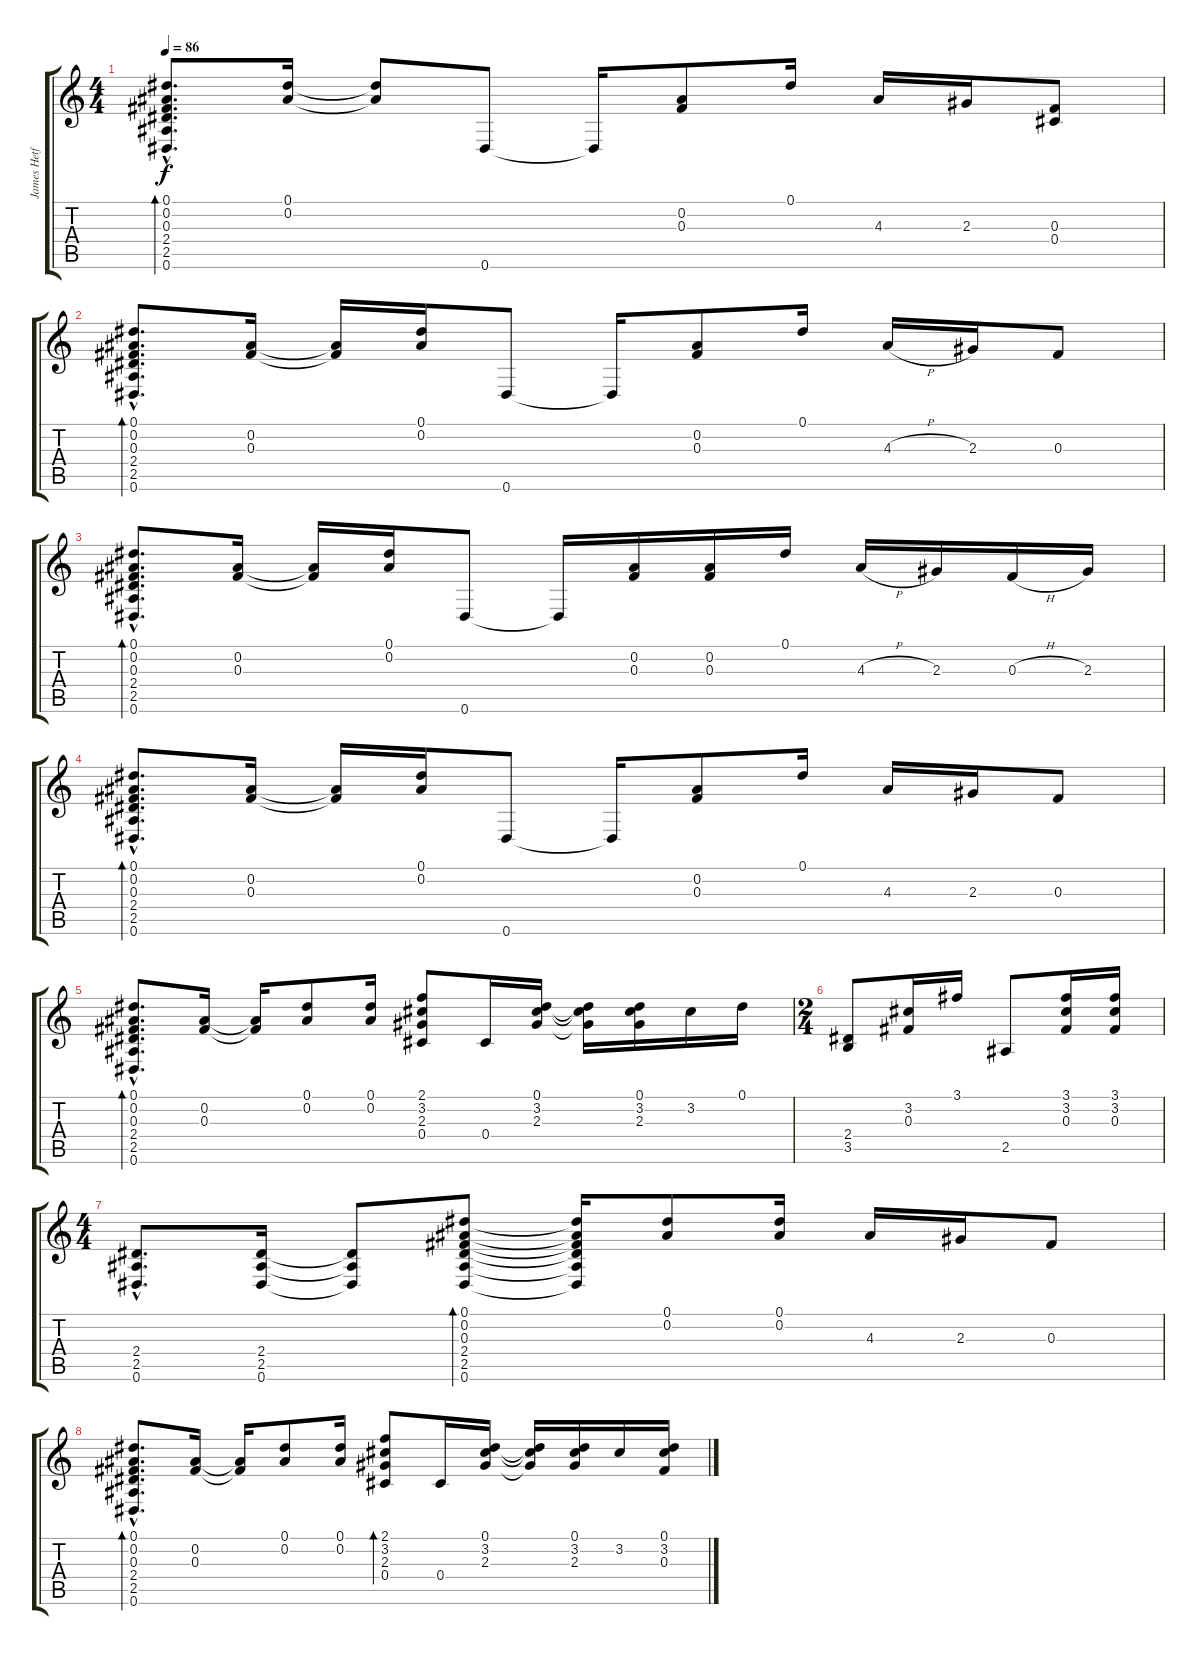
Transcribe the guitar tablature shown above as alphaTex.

\track ("James Hetfield (clean)" "James Hetf") {instrument electricguitarclean}
\staff {score tabs}
\tuning (Eb4 Bb3 Gb3 Db3 Ab2 Eb2) {hide}
\ts (4 4)
\tempo 86
\clef g2
\ks c
(0.1{hac} 0.2{hac} 0.3{hac} 2.4{hac} 2.5{hac} 0.6{hac}).8{d bd 60 dy f} (0.1 0.2).16 (0.1{t} 0.2{t}).8 0.6.8 0.6{t}.16 (0.2 0.3).8 0.1.16 4.3.16 2.3.16 (0.3 0.4).8 |
(0.1{hac} 0.2{hac} 0.3{hac} 2.4{hac} 2.5{hac} 0.6{hac}).8{d bd 60} (0.2 0.3).16 (0.2{t} 0.3{t}).16 (0.1 0.2).16 0.6.8 0.6{t}.16 (0.2 0.3).8 0.1.16 4.3{h}.16 2.3.16 0.3.8 |
(0.1{hac} 0.2{hac} 0.3{hac} 2.4{hac} 2.5{hac} 0.6{hac}).8{d bd 60} (0.2 0.3).16 (0.2{t} 0.3{t}).16 (0.1 0.2).16 0.6.8 0.6{t}.16 (0.2 0.3).16 (0.2 0.3).16 0.1.16 4.3{h}.16 2.3.16 0.3{h}.16 2.3.16 |
(0.1{hac} 0.2{hac} 0.3{hac} 2.4{hac} 2.5{hac} 0.6{hac}).8{d bd 60} (0.2 0.3).16 (0.2{t} 0.3{t}).16 (0.1 0.2).16 0.6.8 0.6{t}.16 (0.2 0.3).8 0.1.16 4.3.16 2.3.16 0.3.8 |
(0.1{hac} 0.2{hac} 0.3{hac} 2.4{hac} 2.5{hac} 0.6{hac}).8{d bd 60} (0.2 0.3).16 (0.2{t} 0.3{t}).16 (0.1 0.2).8 (0.1 0.2).16 (2.1 3.2 2.3 0.4).8 0.4.16 (0.1 3.2 2.3).16 (0.1{t} 3.2{t} 2.3{t}).16 (0.1 3.2 2.3).16 3.2.16 0.1.16 |
\ts (2 4)
(2.4 3.5).8 (3.2 0.3).16 3.1.16 2.5.8 (3.1 3.2 0.3).16 (3.1 3.2 0.3).16 |
\ts (4 4)
(2.4{hac} 2.5{hac} 0.6{hac}).8{d} (2.4 2.5 0.6).16 (2.4{t} 2.5{t} 0.6{t}).8 (0.1 0.2 0.3 2.4 2.5 0.6).8{bd 60} (0.1{t} 0.2{t} 0.3{t} 2.4{t} 2.5{t} 0.6{t}).16 (0.1 0.2).8 (0.1 0.2).16 4.3.16 2.3.16 0.3.8 |
(0.1{hac} 0.2{hac} 0.3{hac} 2.4{hac} 2.5{hac} 0.6{hac}).8{d bd 60} (0.2 0.3).16 (0.2{t} 0.3{t}).16 (0.1 0.2).8 (0.1 0.2).16 (2.1 3.2 2.3 0.4).8{bd 60} 0.4.16 (0.1 3.2 2.3).16 (0.1{t} 3.2{t} 2.3{t}).16 (0.1 3.2 2.3).16 3.2.16 (0.1 3.2 0.3).16
